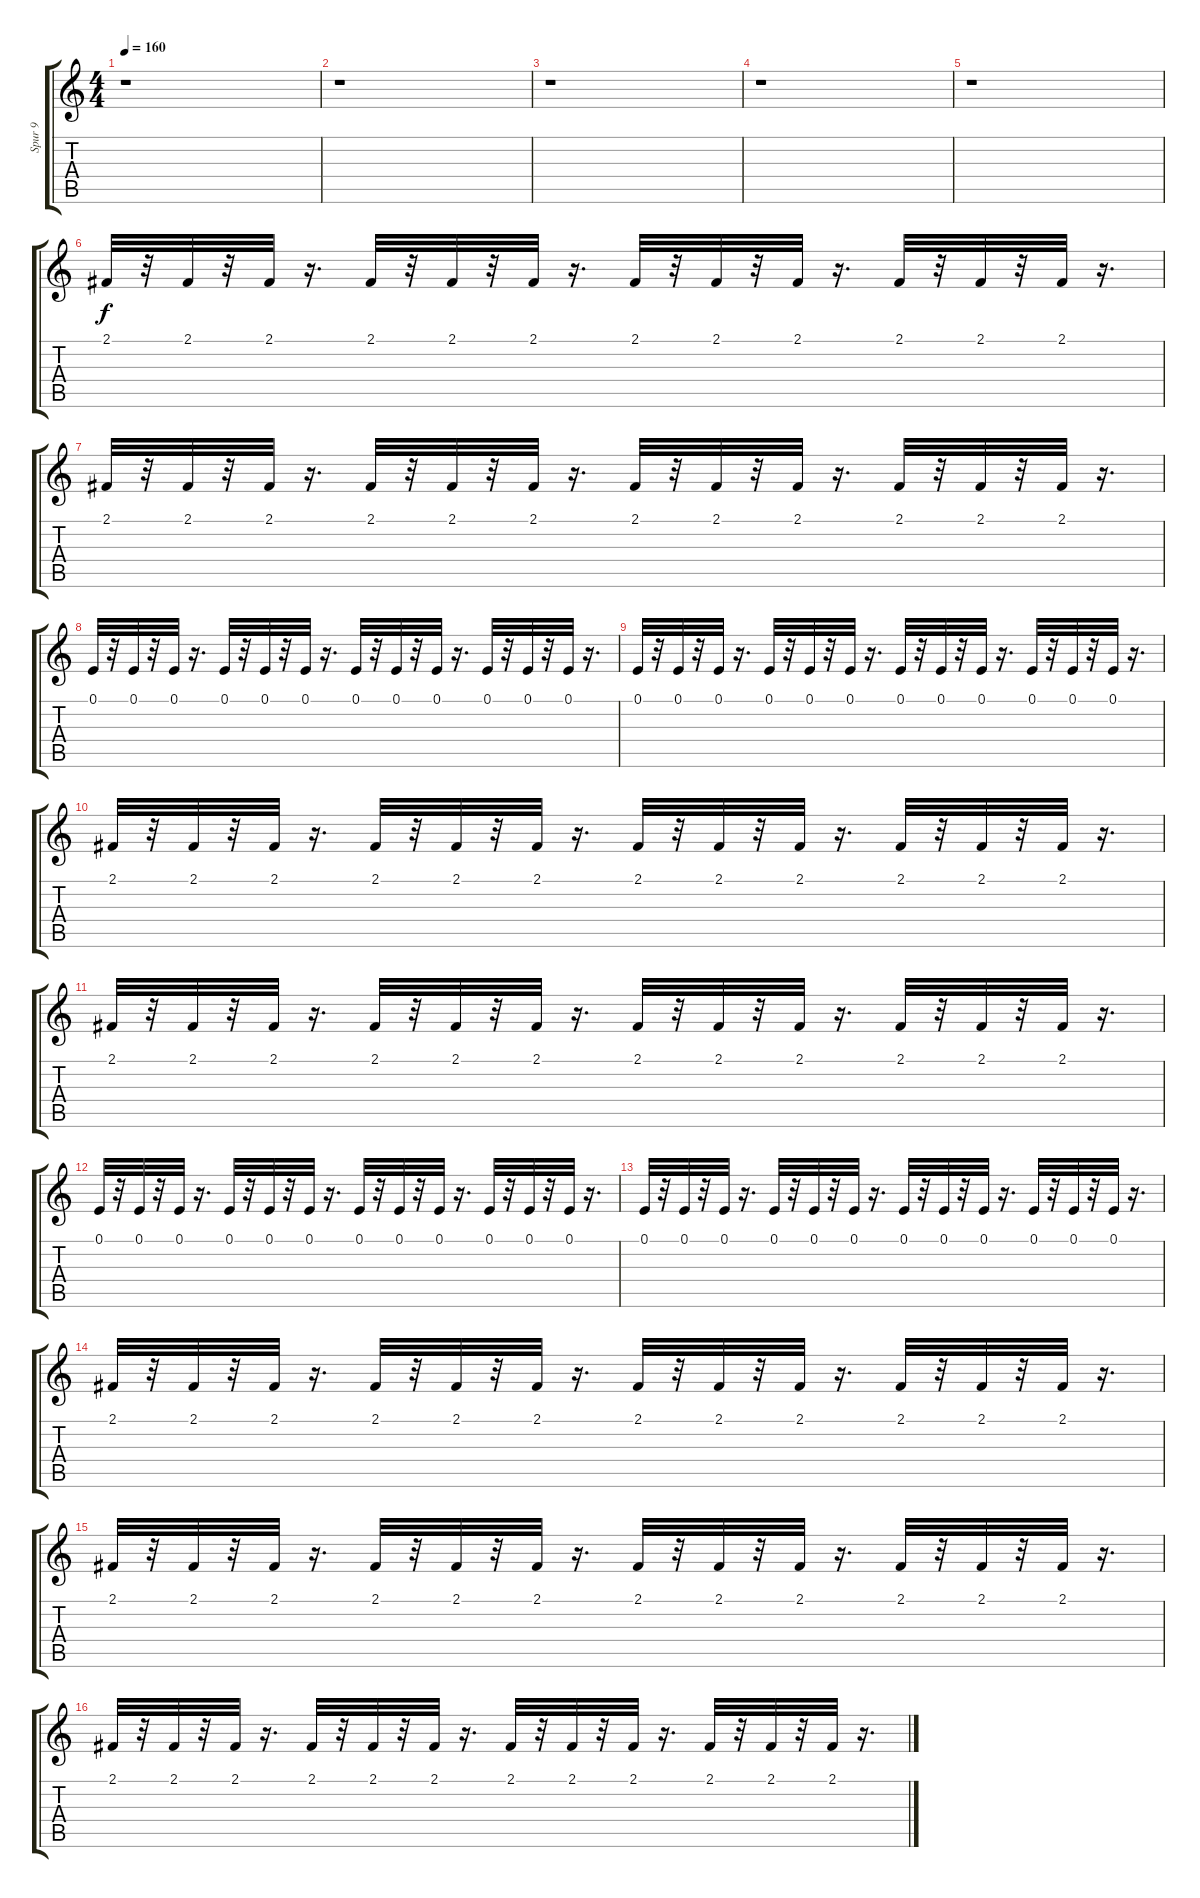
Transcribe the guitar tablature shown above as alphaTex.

\track ("Spur 9" "Spur 9") {instrument lead8bassandlead}
\staff {score tabs}
\tuning (E4 B3 G3 D3 A2 E2) {hide}
\ts (4 4)
\tempo 160
\clef g2
\ks c
r.1{dy f} |
r.1 |
r.1 |
r.1 |
r.1 |
2.1.32 r.32 2.1.32 r.32 2.1.32 r.16{d} 2.1.32 r.32 2.1.32 r.32 2.1.32 r.16{d} 2.1.32 r.32 2.1.32 r.32 2.1.32 r.16{d} 2.1.32 r.32 2.1.32 r.32 2.1.32 r.16{d} |
2.1.32 r.32 2.1.32 r.32 2.1.32 r.16{d} 2.1.32 r.32 2.1.32 r.32 2.1.32 r.16{d} 2.1.32 r.32 2.1.32 r.32 2.1.32 r.16{d} 2.1.32 r.32 2.1.32 r.32 2.1.32 r.16{d} |
0.1.32 r.32 0.1.32 r.32 0.1.32 r.16{d} 0.1.32 r.32 0.1.32 r.32 0.1.32 r.16{d} 0.1.32 r.32 0.1.32 r.32 0.1.32 r.16{d} 0.1.32 r.32 0.1.32 r.32 0.1.32 r.16{d} |
0.1.32 r.32 0.1.32 r.32 0.1.32 r.16{d} 0.1.32 r.32 0.1.32 r.32 0.1.32 r.16{d} 0.1.32 r.32 0.1.32 r.32 0.1.32 r.16{d} 0.1.32 r.32 0.1.32 r.32 0.1.32 r.16{d} |
2.1.32 r.32 2.1.32 r.32 2.1.32 r.16{d} 2.1.32 r.32 2.1.32 r.32 2.1.32 r.16{d} 2.1.32 r.32 2.1.32 r.32 2.1.32 r.16{d} 2.1.32 r.32 2.1.32 r.32 2.1.32 r.16{d} |
2.1.32 r.32 2.1.32 r.32 2.1.32 r.16{d} 2.1.32 r.32 2.1.32 r.32 2.1.32 r.16{d} 2.1.32 r.32 2.1.32 r.32 2.1.32 r.16{d} 2.1.32 r.32 2.1.32 r.32 2.1.32 r.16{d} |
0.1.32 r.32 0.1.32 r.32 0.1.32 r.16{d} 0.1.32 r.32 0.1.32 r.32 0.1.32 r.16{d} 0.1.32 r.32 0.1.32 r.32 0.1.32 r.16{d} 0.1.32 r.32 0.1.32 r.32 0.1.32 r.16{d} |
0.1.32 r.32 0.1.32 r.32 0.1.32 r.16{d} 0.1.32 r.32 0.1.32 r.32 0.1.32 r.16{d} 0.1.32 r.32 0.1.32 r.32 0.1.32 r.16{d} 0.1.32 r.32 0.1.32 r.32 0.1.32 r.16{d} |
2.1.32 r.32 2.1.32 r.32 2.1.32 r.16{d} 2.1.32 r.32 2.1.32 r.32 2.1.32 r.16{d} 2.1.32 r.32 2.1.32 r.32 2.1.32 r.16{d} 2.1.32 r.32 2.1.32 r.32 2.1.32 r.16{d} |
2.1.32 r.32 2.1.32 r.32 2.1.32 r.16{d} 2.1.32 r.32 2.1.32 r.32 2.1.32 r.16{d} 2.1.32 r.32 2.1.32 r.32 2.1.32 r.16{d} 2.1.32 r.32 2.1.32 r.32 2.1.32 r.16{d} |
2.1.32 r.32 2.1.32 r.32 2.1.32 r.16{d} 2.1.32 r.32 2.1.32 r.32 2.1.32 r.16{d} 2.1.32 r.32 2.1.32 r.32 2.1.32 r.16{d} 2.1.32 r.32 2.1.32 r.32 2.1.32 r.16{d}
